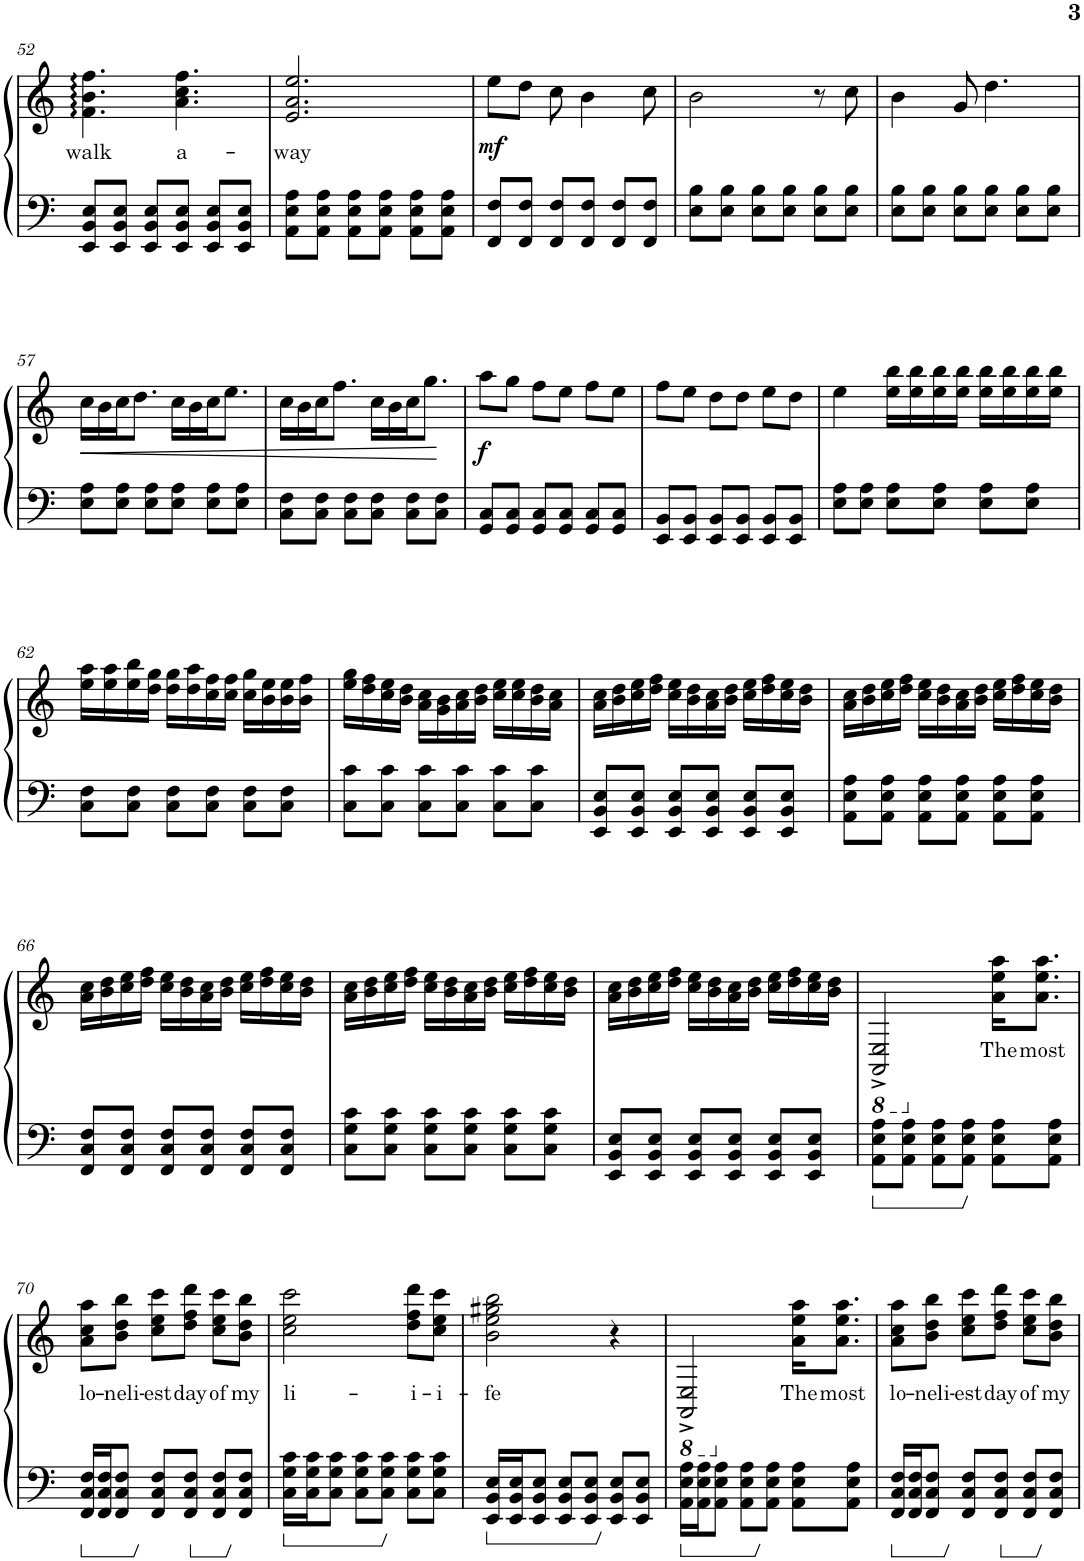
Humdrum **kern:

**kern	**kern	**text	**dynam
*part1	*part1	*part1	*part1
*staff2	*staff1	*staff1	*staff1/2
*I"Piano	*	*	*
*I'Pno.	*	*	*
!!LO:PB:g=z
*clefF4	*clefG2	*	*
*k[]	*k[]	*	*
*M3/4	*M3/4	*	*
=52	=52	=52	=52
!	!	!LO:LY:b	!
8EE/ 8BB/ 8E/L	4.f\: 4.b\: 4.ff\:	walk	.
8EE/ 8BB/ 8E/J	.	.	.
8EE/ 8BB/ 8E/L	.	.	.
!	!	!LO:LY:b	!
8EE/ 8BB/ 8E/J	4.a\ 4.cc\ 4.ff\	a-	.
8EE/ 8BB/ 8E/L	.	.	.
8EE/ 8BB/ 8E/J	.	.	.
=53	=53	=53	=53
!	!	!LO:LY:b	!
8AA\ 8E\ 8A\L	2.e/ 2.a/ 2.ee/	-way	.
8AA\ 8E\ 8A\J	.	.	.
8AA\ 8E\ 8A\L	.	.	.
8AA\ 8E\ 8A\J	.	.	.
8AA\ 8E\ 8A\L	.	.	.
8AA\ 8E\ 8A\J	.	.	.
=54	=54	=54	=54
!	!	!	!LO:DY:b
8FF/ 8F/L	8ee\L	.	mf
8FF/ 8F/J	8dd\J	.	.
8FF/ 8F/L	8cc\	.	.
8FF/ 8F/J	4b\	.	.
8FF/ 8F/L	.	.	.
8FF/ 8F/J	8cc\	.	.
=55	=55	=55	=55
8E\ 8B\L	2b\	.	.
8E\ 8B\J	.	.	.
8E\ 8B\L	.	.	.
8E\ 8B\J	.	.	.
8E\ 8B\L	8r	.	.
8E\ 8B\J	8cc\	.	.
=56	=56	=56	=56
8E\ 8B\L	4b\	.	.
8E\ 8B\J	.	.	.
8E\ 8B\L	8g/	.	.
8E\ 8B\J	4.dd\	.	.
8E\ 8B\L	.	.	.
8E\ 8B\J	.	.	.
!!LO:LB:g=z
=57	=57	=57	=57
!	!	!	!LO:HP:b
8E\ 8A\L	16cc\LL	.	<
.	16b\	.	.
8E\ 8A\J	16cc\J	.	.
.	8.dd\J	.	.
8E\ 8A\L	.	.	.
8E\ 8A\J	16cc\LL	.	.
.	16b\	.	.
8E\ 8A\L	16cc\J	.	.
.	8.ee\J	.	.
8E\ 8A\J	.	.	.
=58	=58	=58	=58
8C\ 8F\L	16cc\LL	.	.
.	16b\	.	.
8C\ 8F\J	16cc\J	.	.
.	8.ff\J	.	.
8C\ 8F\L	.	.	.
8C\ 8F\J	16cc\LL	.	.
.	16b\	.	.
8C\ 8F\L	16cc\J	.	.
.	8.gg\J	.	.
8C\ 8F\J	.	.	.
.	.	.	[
=59	=59	=59	=59
!	!	!	!LO:DY:b
8GG/ 8C/L	8aa\L	.	f
8GG/ 8C/J	8gg\J	.	.
8GG/ 8C/L	8ff\L	.	.
8GG/ 8C/J	8ee\J	.	.
8GG/ 8C/L	8ff\L	.	.
8GG/ 8C/J	8ee\J	.	.
=60	=60	=60	=60
8EE/ 8BB/L	8ff\L	.	.
8EE/ 8BB/J	8ee\J	.	.
8EE/ 8BB/L	8dd\L	.	.
8EE/ 8BB/J	8dd\J	.	.
8EE/ 8BB/L	8ee\L	.	.
8EE/ 8BB/J	8dd\J	.	.
=61	=61	=61	=61
8E\ 8A\L	4ee\	.	.
8E\ 8A\J	.	.	.
8E\ 8A\L	16ee\ 16bb\LL	.	.
.	16ee\ 16bb\	.	.
8E\ 8A\J	16ee\ 16bb\	.	.
.	16ee\ 16bb\JJ	.	.
8E\ 8A\L	16ee\ 16bb\LL	.	.
.	16ee\ 16bb\	.	.
8E\ 8A\J	16ee\ 16bb\	.	.
.	16ee\ 16bb\JJ	.	.
!!LO:LB:g=z
=62	=62	=62	=62
8C\ 8F\L	16ee\ 16aa\LL	.	.
.	16ee\ 16aa\	.	.
8C\ 8F\J	16ee\ 16bb\	.	.
.	16dd\ 16gg\JJ	.	.
8C\ 8F\L	16dd\ 16gg\LL	.	.
.	16dd\ 16aa\	.	.
8C\ 8F\J	16cc\ 16ff\	.	.
.	16cc\ 16ff\JJ	.	.
8C\ 8F\L	16cc\ 16gg\LL	.	.
.	16b\ 16ee\	.	.
8C\ 8F\J	16b\ 16ee\	.	.
.	16b\ 16ff\JJ	.	.
=63	=63	=63	=63
8C\ 8c\L	16ee\ 16gg\LL	.	.
.	16dd\ 16ff\	.	.
8C\ 8c\J	16cc\ 16ee\	.	.
.	16b\ 16dd\JJ	.	.
8C\ 8c\L	16a\ 16cc\LL	.	.
.	16g\ 16b\	.	.
8C\ 8c\J	16a\ 16cc\	.	.
.	16b\ 16dd\JJ	.	.
8C\ 8c\L	16cc\ 16ee\LL	.	.
.	16cc\ 16ee\	.	.
8C\ 8c\J	16b\ 16dd\	.	.
.	16a\ 16cc\JJ	.	.
=64	=64	=64	=64
8EE/ 8BB/ 8E/L	16a\ 16cc\LL	.	.
.	16b\ 16dd\	.	.
8EE/ 8BB/ 8E/J	16cc\ 16ee\	.	.
.	16dd\ 16ff\JJ	.	.
8EE/ 8BB/ 8E/L	16cc\ 16ee\LL	.	.
.	16b\ 16dd\	.	.
8EE/ 8BB/ 8E/J	16a\ 16cc\	.	.
.	16b\ 16dd\JJ	.	.
8EE/ 8BB/ 8E/L	16cc\ 16ee\LL	.	.
.	16dd\ 16ff\	.	.
8EE/ 8BB/ 8E/J	16cc\ 16ee\	.	.
.	16b\ 16dd\JJ	.	.
=65	=65	=65	=65
8AA\ 8E\ 8A\L	16a\ 16cc\LL	.	.
.	16b\ 16dd\	.	.
8AA\ 8E\ 8A\J	16cc\ 16ee\	.	.
.	16dd\ 16ff\JJ	.	.
8AA\ 8E\ 8A\L	16cc\ 16ee\LL	.	.
.	16b\ 16dd\	.	.
8AA\ 8E\ 8A\J	16a\ 16cc\	.	.
.	16b\ 16dd\JJ	.	.
8AA\ 8E\ 8A\L	16cc\ 16ee\LL	.	.
.	16dd\ 16ff\	.	.
8AA\ 8E\ 8A\J	16cc\ 16ee\	.	.
.	16b\ 16dd\JJ	.	.
!!LO:LB:g=z
=66	=66	=66	=66
8FF/ 8C/ 8F/L	16a\ 16cc\LL	.	.
.	16b\ 16dd\	.	.
8FF/ 8C/ 8F/J	16cc\ 16ee\	.	.
.	16dd\ 16ff\JJ	.	.
8FF/ 8C/ 8F/L	16cc\ 16ee\LL	.	.
.	16b\ 16dd\	.	.
8FF/ 8C/ 8F/J	16a\ 16cc\	.	.
.	16b\ 16dd\JJ	.	.
8FF/ 8C/ 8F/L	16cc\ 16ee\LL	.	.
.	16dd\ 16ff\	.	.
8FF/ 8C/ 8F/J	16cc\ 16ee\	.	.
.	16b\ 16dd\JJ	.	.
=67	=67	=67	=67
8C\ 8G\ 8c\L	16a\ 16cc\LL	.	.
.	16b\ 16dd\	.	.
8C\ 8G\ 8c\J	16cc\ 16ee\	.	.
.	16dd\ 16ff\JJ	.	.
8C\ 8G\ 8c\L	16cc\ 16ee\LL	.	.
.	16b\ 16dd\	.	.
8C\ 8G\ 8c\J	16a\ 16cc\	.	.
.	16b\ 16dd\JJ	.	.
8C\ 8G\ 8c\L	16cc\ 16ee\LL	.	.
.	16dd\ 16ff\	.	.
8C\ 8G\ 8c\J	16cc\ 16ee\	.	.
.	16b\ 16dd\JJ	.	.
=68	=68	=68	=68
8EE/ 8BB/ 8E/L	16a\ 16cc\LL	.	.
.	16b\ 16dd\	.	.
8EE/ 8BB/ 8E/J	16cc\ 16ee\	.	.
.	16dd\ 16ff\JJ	.	.
8EE/ 8BB/ 8E/L	16cc\ 16ee\LL	.	.
.	16b\ 16dd\	.	.
8EE/ 8BB/ 8E/J	16a\ 16cc\	.	.
.	16b\ 16dd\JJ	.	.
8EE/ 8BB/ 8E/L	16cc\ 16ee\LL	.	.
.	16dd\ 16ff\	.	.
8EE/ 8BB/ 8E/J	16cc\ 16ee\	.	.
.	16b\ 16dd\JJ	.	.
=69	=69	=69	=69
*	*8ba	*	*
8AA\ 8E\ 8A\L	2AAA/^ 2EE/^	.	.
8AA\ 8E\ 8A\J	.	.	.
8AA\ 8E\ 8A\L	.	.	.
8AA\ 8E\ 8A\J	.	.	.
*	*X8ba	*	*
!	!	!LO:LY:b	!
8AA\ 8E\ 8A\L	16a\ 16ee\ 16aa\KL	The	.
!	!	!LO:LY:b	!
.	8.a\ 8.ee\ 8.aa\J	most	.
8AA\ 8E\ 8A\J	.	.	.
!!LO:LB:g=z
=70	=70	=70	=70
!	!	!LO:LY:b	!
16FF/ 16C/ 16F/LL	8a\ 8cc\ 8aa\L	lo-	.
16FF/ 16C/ 16F/J	.	.	.
!	!	!LO:LY:b	!
8FF/ 8C/ 8F/J	8b\ 8dd\ 8bb\J	-neli-	.
!	!	!LO:LY:b	!
8FF/ 8C/ 8F/L	8cc\ 8ee\ 8ccc\L	-est	.
!	!	!LO:LY:b	!
8FF/ 8C/ 8F/J	8dd\ 8ff\ 8ddd\J	day	.
!	!	!LO:LY:b	!
8FF/ 8C/ 8F/L	8cc\ 8ee\ 8ccc\L	of	.
!	!	!LO:LY:b	!
8FF/ 8C/ 8F/J	8b\ 8dd\ 8bb\J	my	.
=71	=71	=71	=71
!	!	!LO:LY:b	!
16C\ 16G\ 16c\LL	2cc\ 2ee\ 2ccc\	li-	.
16C\ 16G\ 16c\J	.	.	.
8C\ 8G\ 8c\J	.	.	.
8C\ 8G\ 8c\L	.	.	.
8C\ 8G\ 8c\J	.	.	.
!	!	!LO:LY:b	!
8C\ 8G\ 8c\L	8dd\ 8ff\ 8ddd\L	-i-	.
!	!	!LO:LY:b	!
8C\ 8G\ 8c\J	8cc\ 8ee\ 8ccc\J	-i-	.
=72	=72	=72	=72
!	!	!LO:LY:b	!
16EE/ 16BB/ 16E/LL	2b\ 2ee\ 2gg#X\ 2bb\	-fe	.
16EE/ 16BB/ 16E/J	.	.	.
8EE/ 8BB/ 8E/J	.	.	.
8EE/ 8BB/ 8E/L	.	.	.
8EE/ 8BB/ 8E/J	.	.	.
8EE/ 8BB/ 8E/L	4r	.	.
8EE/ 8BB/ 8E/J	.	.	.
=73	=73	=73	=73
*	*8ba	*	*
16AA\ 16E\ 16A\LL	2AAA/^ 2EE/^	.	.
16AA\ 16E\ 16A\J	.	.	.
8AA\ 8E\ 8A\J	.	.	.
8AA\ 8E\ 8A\L	.	.	.
8AA\ 8E\ 8A\J	.	.	.
*	*X8ba	*	*
!	!	!LO:LY:b	!
8AA\ 8E\ 8A\L	16a\ 16ee\ 16aa\KL	The	.
!	!	!LO:LY:b	!
.	8.a\ 8.ee\ 8.aa\J	most	.
8AA\ 8E\ 8A\J	.	.	.
=74	=74	=74	=74
!	!	!LO:LY:b	!
16FF/ 16C/ 16F/LL	8a\ 8cc\ 8aa\L	lo-	.
16FF/ 16C/ 16F/J	.	.	.
!	!	!LO:LY:b	!
8FF/ 8C/ 8F/J	8b\ 8dd\ 8bb\J	-neli-	.
!	!	!LO:LY:b	!
8FF/ 8C/ 8F/L	8cc\ 8ee\ 8ccc\L	-est	.
!	!	!LO:LY:b	!
8FF/ 8C/ 8F/J	8dd\ 8ff\ 8ddd\J	day	.
!	!	!LO:LY:b	!
8FF/ 8C/ 8F/L	8cc\ 8ee\ 8ccc\L	of	.
!	!	!LO:LY:b	!
8FF/ 8C/ 8F/J	8b\ 8dd\ 8bb\J	my	.
=	=	=	=
*-	*-	*-	*-
